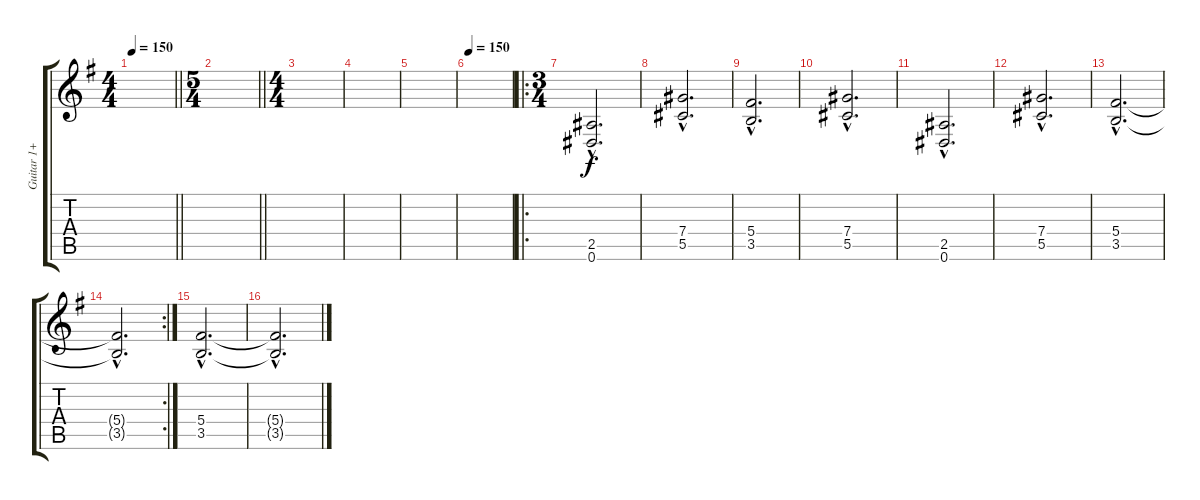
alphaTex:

\track ("Guitar 1+ (optional)" "Guitar 1+ ") {instrument distortionguitar}
\staff {score tabs}
\tuning (Eb4 Bb3 Gb3 Db3 Ab2 Eb2) {hide}
\ts (4 4)
\tempo 150
\tempo 70
\tempo 150
\clef g2
\barLineRight lightlight
\ks g
|
\ts (5 4)
\barLineRight lightlight
|
\ts (4 4)
|
|
|
\tempo 150
|
\ro
\ts (3 4)
(2.5{hac} 0.6{hac}).2{d} |
(7.4{hac} 5.5{hac}).2{d} |
(5.4{hac} 3.5{hac}).2{d} |
(7.4{hac} 5.5{hac}).2{d} |
(2.5{hac} 0.6{hac}).2{d} |
(7.4{hac} 5.5{hac}).2{d} |
(5.4{hac} 3.5{hac}).2{d} |
\rc 2
(5.4{hac t} 3.5{hac t}).2{d} |
(5.4{hac} 3.5{hac}).2{d} |
(5.4{hac t} 3.5{hac t}).2{d}
